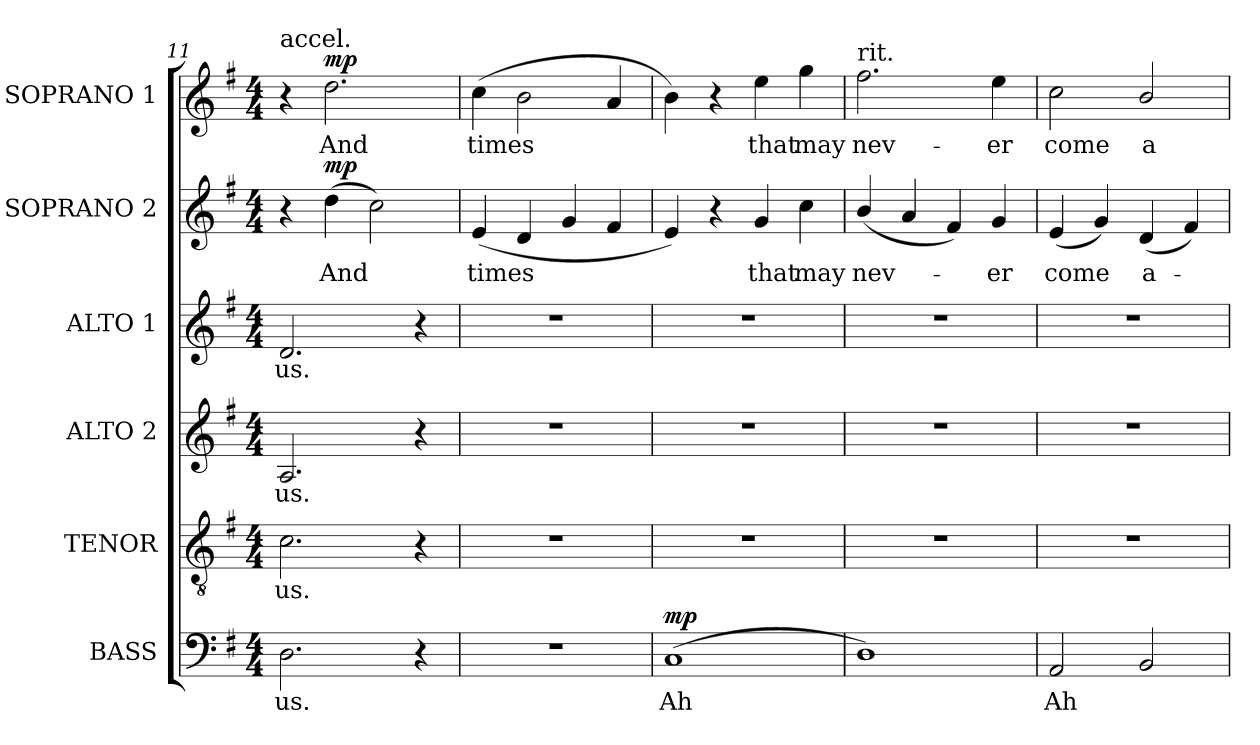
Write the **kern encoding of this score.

**kern	**text	**dynam	**kern	**text	**kern	**text	**kern	**text	**kern	**text	**dynam	**kern	**text	**dynam
*part6	*part6	*part6	*part5	*part5	*part4	*part4	*part3	*part3	*part2	*part2	*part2	*part1	*part1	*part1
*staff6	*staff6	*staff6	*staff5	*staff5	*staff4	*staff4	*staff3	*staff3	*staff2	*staff2	*staff2	*staff1	*staff1	*staff1
*I"BASS	*	*	*I"TENOR	*	*I"ALTO 2	*	*I"ALTO 1	*	*I"SOPRANO 2	*	*	*I"SOPRANO 1	*	*
*I'B.	*	*	*I'T.	*	*I'A.2	*	*I'A.1	*	*I'S.2	*	*	*I'S.1	*	*
*clefF4	*	*	*clefGv2	*	*clefG2	*	*clefG2	*	*clefG2	*	*	*clefG2	*	*
*	*	*	*ITrd7c12	*	*	*	*	*	*	*	*	*	*	*
*k[f#]	*	*	*k[f#]	*	*k[f#]	*	*k[f#]	*	*k[f#]	*	*	*k[f#]	*	*
*G:	*	*	*G:	*	*G:	*	*G:	*	*G:	*	*	*G:	*	*
*M4/4	*	*	*M4/4	*	*M4/4	*	*M4/4	*	*M4/4	*	*	*M4/4	*	*
=11	=11	=11	=11	=11	=11	=11	=11	=11	=11	=11	=11	=11	=11	=11
!	!LO:LY:b:color=#000000	!	!	!	!	!	!	!	!	!	!	!	!	!
!	!	!	!	!LO:LY:b:color=#000000	!	!	!	!	!	!	!	!	!	!
!	!	!	!	!	!	!LO:LY:b:color=#000000	!	!	!	!	!	!	!	!
!	!	!	!	!	!	!	!	!	!	!	!	!LO:TX:t=accel.	!	!
!	!	!	!	!	!	!	!	!LO:LY:b:color=#000000	!	!	!	!	!	!
2.Di\	us.	.	2.Ci\	us.	2.Ai/	us.	2.di/	us.	4r	.	.	4r	.	.
!	!	!	!	!	!	!	!	!	!	!LO:LY:b:color=#000000	!	!	!	!
!	!	!	!	!	!	!	!	!	!	!	!	!	!LO:LY:b:color=#000000	!
.	.	.	.	.	.	.	.	.	(4ddi\	And	mp	2.ddi\	And	mp
.	.	.	.	.	.	.	.	.	2cci\)	.	.	.	.	.
4r	.	.	4r	.	4r	.	4r	.	.	.	.	.	.	.
=12	=12	=12	=12	=12	=12	=12	=12	=12	=12	=12	=12	=12	=12	=12
!	!	!	!	!	!	!	!	!	!	!LO:LY:b:color=#000000	!	!	!	!
!	!	!	!	!	!	!	!	!	!	!	!	!	!LO:LY:b:color=#000000	!
1r	.	.	1r	.	1r	.	1r	.	(4ei/	times	.	(4cci\	times	.
.	.	.	.	.	.	.	.	.	4di/	.	.	2bi\	.	.
.	.	.	.	.	.	.	.	.	4gi/	.	.	.	.	.
.	.	.	.	.	.	.	.	.	4f#i/	.	.	4ai/	.	.
!!LO:PB:g=z
=13	=13	=13	=13	=13	=13	=13	=13	=13	=13	=13	=13	=13	=13	=13
!	!LO:LY:b:color=#000000	!	!	!	!	!	!	!	!	!	!	!	!	!
(1Ci	Ah	mp	1r	.	1r	.	1r	.	4ei/)	.	.	4bi\)	.	.
.	.	.	.	.	.	.	.	.	4r	.	.	4r	.	.
!	!	!	!	!	!	!	!	!	!	!LO:LY:b:color=#000000	!	!	!	!
!	!	!	!	!	!	!	!	!	!	!	!	!	!LO:LY:b:color=#000000	!
.	.	.	.	.	.	.	.	.	4gi/	that	.	4eei\	that	.
!	!	!	!	!	!	!	!	!	!	!LO:LY:b:color=#000000	!	!	!	!
!	!	!	!	!	!	!	!	!	!	!	!	!	!LO:LY:b:color=#000000	!
.	.	.	.	.	.	.	.	.	4cci\	may	.	4ggi\	may	.
=14	=14	=14	=14	=14	=14	=14	=14	=14	=14	=14	=14	=14	=14	=14
!	!	!	!	!	!	!	!	!	!	!LO:LY:b:color=#000000	!	!	!	!
!	!	!	!	!	!	!	!	!	!	!	!	!LO:TX:t=rit.	!	!
!	!	!	!	!	!	!	!	!	!	!	!	!	!LO:LY:b:color=#000000	!
1Di)	.	.	1r	.	1r	.	1r	.	(4bi/	nev-	.	2.ff#i\	nev-	.
.	.	.	.	.	.	.	.	.	4ai/	.	.	.	.	.
.	.	.	.	.	.	.	.	.	4f#i/)	.	.	.	.	.
!	!	!	!	!	!	!	!	!	!	!LO:LY:b:color=#000000	!	!	!	!
!	!	!	!	!	!	!	!	!	!	!	!	!	!LO:LY:b:color=#000000	!
.	.	.	.	.	.	.	.	.	4gi/	-er	.	4eei\	-er	.
=15	=15	=15	=15	=15	=15	=15	=15	=15	=15	=15	=15	=15	=15	=15
!	!LO:LY:b:color=#000000	!	!	!	!	!	!	!	!	!	!	!	!	!
!	!	!	!	!	!	!	!	!	!	!LO:LY:b:color=#000000	!	!	!	!
!	!	!	!	!	!	!	!	!	!	!	!	!	!LO:LY:b:color=#000000	!
2AAi/	Ah	.	1r	.	1r	.	1r	.	(4ei/	come	.	2cci\	come	.
.	.	.	.	.	.	.	.	.	4gi/)	.	.	.	.	.
!	!	!	!	!	!	!	!	!	!	!LO:LY:b:color=#000000	!	!	!	!
!	!	!	!	!	!	!	!	!	!	!	!	!	!LO:LY:b:color=#000000	!
2BBi/	.	.	.	.	.	.	.	.	(4di/	a-	.	2bi/	a-	.
.	.	.	.	.	.	.	.	.	4f#i/)	.	.	.	.	.
=	=	=	=	=	=	=	=	=	=	=	=	=	=	=
*-	*-	*-	*-	*-	*-	*-	*-	*-	*-	*-	*-	*-	*-	*-
